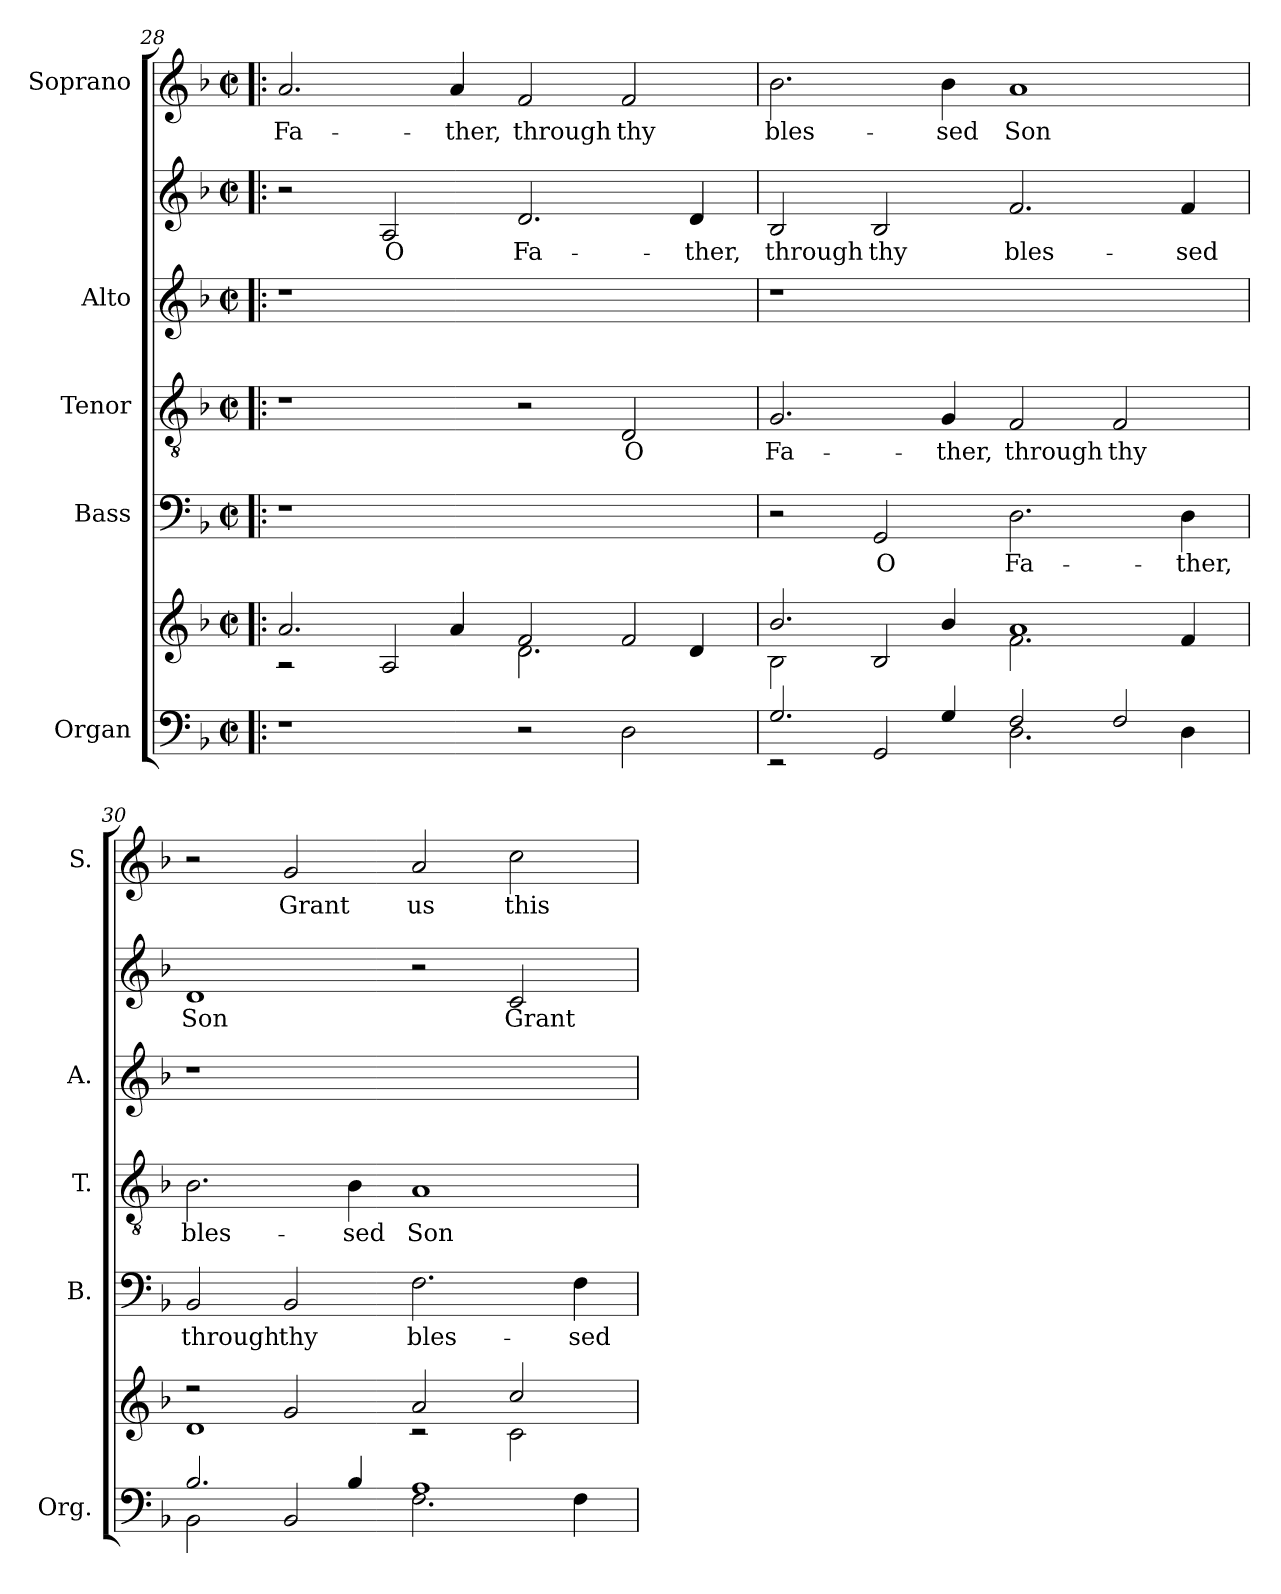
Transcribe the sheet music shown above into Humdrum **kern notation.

**kern	**kern	**kern	**text	**kern	**text	**kern	**kern	**text	**kern	**text
*part5	*part5	*part4	*part4	*part3	*part3	*part2	*part2	*part2	*part1	*part1
*staff7	*staff6	*staff5	*staff5	*staff4	*staff4	*staff3	*staff2	*staff2	*staff1	*staff1
*I"Organ	*	*I"Bass	*	*I"Tenor	*	*I"Alto	*	*	*I"Soprano	*
*I'Org.	*	*I'B.	*	*I'T.	*	*I'A.	*	*	*I'S.	*
*clefF4	*clefG2	*clefF4	*	*clefGv2	*	*clefG2	*clefG2	*	*clefG2	*
*	*	*	*	*ITrd7c12	*	*	*	*	*	*
*k[b-]	*k[b-]	*k[b-]	*	*k[b-]	*	*k[b-]	*k[b-]	*	*k[b-]	*
*F:	*F:	*F:	*	*F:	*	*F:	*F:	*	*F:	*
*M2/2	*M2/2	*M2/2	*	*M2/2	*	*M2/2	*M2/2	*	*M2/2	*
*met(c|)	*met(c|)	*met(c|)	*	*met(c|)	*	*met(c|)	*met(c|)	*	*met(c|)	*
=28!|:	=28!|:	=28!|:	=28!|:	=28!|:	=28!|:	=28!|:	=28!|:	=28!|:	=28!|:	=28!|:
*	*^	*	*	*	*	*	*	*	*	*
!	!	!	!LO:N:vis=1	!	!	!	!LO:N:vis=1	!	!	!	!
!	!	!	!	!	!	!	!	!	!	!	!LO:LY:b:color=#000000
1r	2.ai/	2r	1r	.	1r	.	0r	2r	.	2.ai/	Fa-
!	!	!	!	!	!	!	!	!	!LO:LY:b:color=#000000	!	!
.	.	2Ai/	.	.	.	.	.	2Ai/	O	.	.
!	!	!	!	!	!	!	!	!	!	!	!LO:LY:b:color=#000000
.	4ai/	.	.	.	.	.	.	.	.	4ai/	-ther,
!	!	!	!	!	!	!	!	!	!LO:LY:b:color=#000000	!	!
!	!	!	!	!	!	!	!	!	!	!	!LO:LY:b:color=#000000
2r	2fi/	2.di\	1ryy	.	2r	.	.	2.di/	Fa-	2fi/	through
!	!	!	!	!	!	!LO:LY:b:color=#000000	!	!	!	!	!
!	!	!	!	!	!	!	!	!	!	!	!LO:LY:b:color=#000000
2Di\	2fi/	.	.	.	2DDi/	O	.	.	.	2fi/	thy
!	!	!	!	!	!	!	!	!	!LO:LY:b:color=#000000	!	!
.	.	4di/	.	.	.	.	.	4di/	-ther,	.	.
!!LO:LB:g=z
=29	=29	=29	=29	=29	=29	=29	=29	=29	=29	=29	=29
*^	*	*	*	*	*	*	*	*	*	*	*
!	!	!	!	!	!	!	!LO:LY:b:color=#000000	!LO:N:vis=1	!	!	!	!
!	!	!	!	!	!	!	!	!	!	!LO:LY:b:color=#000000	!	!
!	!	!	!	!	!	!	!	!	!	!	!	!LO:LY:b:color=#000000
2.Gi/	2r	2.b-i/	2B-i\	2r	.	2.GGi/	Fa-	0r	2B-i/	through	2.b-i\	bles-
!	!	!	!	!	!LO:LY:b:color=#000000	!	!	!	!	!	!	!
!	!	!	!	!	!	!	!	!	!	!LO:LY:b:color=#000000	!	!
.	2GGi/	.	2B-i/	2GGi/	O	.	.	.	2B-i/	thy	.	.
!	!	!	!	!	!	!	!LO:LY:b:color=#000000	!	!	!	!	!
!	!	!	!	!	!	!	!	!	!	!	!	!LO:LY:b:color=#000000
4Gi/	.	4b-i/	.	.	.	4GGi/	-ther,	.	.	.	4b-i\	-sed
!	!	!	!	!	!LO:LY:b:color=#000000	!	!	!	!	!	!	!
!	!	!	!	!	!	!	!LO:LY:b:color=#000000	!	!	!	!	!
!	!	!	!	!	!	!	!	!	!	!LO:LY:b:color=#000000	!	!
!	!	!	!	!	!	!	!	!	!	!	!	!LO:LY:b:color=#000000
2Fi/	2.Di\	1ai	2.fi\	2.Di\	Fa-	2FFi/	through	.	2.fi/	bles-	1ai	Son
!	!	!	!	!	!	!	!LO:LY:b:color=#000000	!	!	!	!	!
2Fi/	.	.	.	.	.	2FFi/	thy	.	.	.	.	.
!	!	!	!	!	!LO:LY:b:color=#000000	!	!	!	!	!	!	!
!	!	!	!	!	!	!	!	!	!	!LO:LY:b:color=#000000	!	!
.	4Di\	.	4fi/	4Di\	-ther,	.	.	.	4fi/	-sed	.	.
=30	=30	=30	=30	=30	=30	=30	=30	=30	=30	=30	=30	=30
!	!	!	!	!	!LO:LY:b:color=#000000	!	!	!	!	!	!	!
!	!	!	!	!	!	!	!LO:LY:b:color=#000000	!LO:N:vis=1	!	!	!	!
!	!	!	!	!	!	!	!	!	!	!LO:LY:b:color=#000000	!	!
2.B-i/	2BB-i\	2r	1di	2BB-i/	through	2.BB-i\	bles-	0r	1di	Son	2r	.
!	!	!	!	!	!LO:LY:b:color=#000000	!	!	!	!	!	!	!
!	!	!	!	!	!	!	!	!	!	!	!	!LO:LY:b:color=#000000
.	2BB-i/	2gi/	.	2BB-i/	thy	.	.	.	.	.	2gi/	Grant
!	!	!	!	!	!	!	!LO:LY:b:color=#000000	!	!	!	!	!
4B-i/	.	.	.	.	.	4BB-i\	-sed	.	.	.	.	.
!	!	!	!	!	!LO:LY:b:color=#000000	!	!	!	!	!	!	!
!	!	!	!	!	!	!	!LO:LY:b:color=#000000	!	!	!	!	!
!	!	!	!	!	!	!	!	!	!	!	!	!LO:LY:b:color=#000000
1Ai	2.Fi\	2ai/	2r	2.Fi\	bles-	1AAi	Son	.	2r	.	2ai/	us
!	!	!	!	!	!	!	!	!	!	!LO:LY:b:color=#000000	!	!
!	!	!	!	!	!	!	!	!	!	!	!	!LO:LY:b:color=#000000
.	.	2cci/	2ci\	.	.	.	.	.	2ci/	Grant	2cci\	this
!	!	!	!	!	!LO:LY:b:color=#000000	!	!	!	!	!	!	!
.	4Fi\	.	.	4Fi\	-sed	.	.	.	.	.	.	.
*v	*v	*	*	*	*	*	*	*	*	*	*	*
*	*v	*v	*	*	*	*	*	*	*	*	*
=	=	=	=	=	=	=	=	=	=	=
*-	*-	*-	*-	*-	*-	*-	*-	*-	*-	*-
